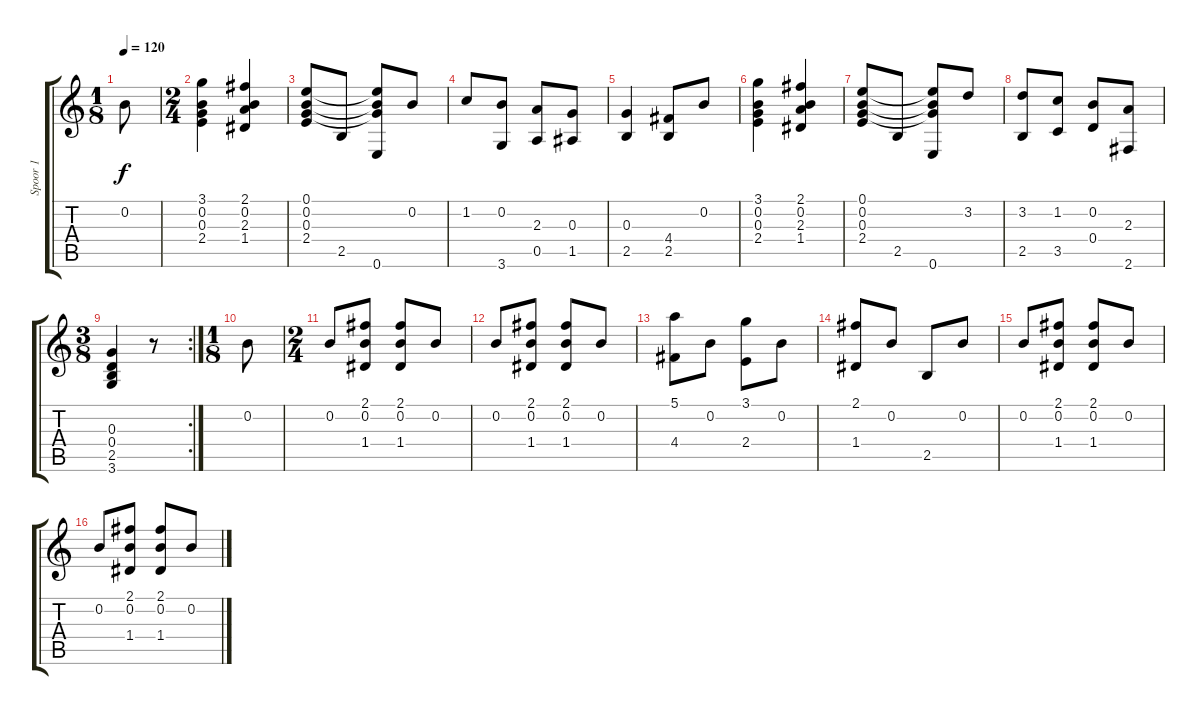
\track ("Spoor 1" "Spoor 1") {instrument acousticguitarnylon}
\staff {score tabs}
\tuning (E4 B3 G3 D3 A2 E2) {hide}
\ts (1 8)
\tempo 120
\clef g2
\ks c
0.2.8{dy f instrument acousticguitarnylon} |
\ts (2 4)
(3.1 0.2 0.3 2.4).4 (2.1 0.2 2.3 1.4).4 |
(0.1 0.2 0.3 2.4).8 2.5.8 (0.1{t} 0.2{t} 0.3{t} 0.6).8 0.2.8 |
1.2.8 (0.2 3.6).8 (2.3 0.5).8 (0.3 1.5).8 |
(0.3 2.5).4 (4.4 2.5).8 0.2.8 |
(3.1 0.2 0.3 2.4).4 (2.1 0.2 2.3 1.4).4 |
(0.1 0.2 0.3 2.4).8 2.5.8 (0.1{t} 0.2{t} 0.3{t} 0.6).8 3.2.8 |
(3.2 2.5).8 (1.2 3.5).8 (0.2 0.4).8 (2.3 2.6).8 |
\rc 2
\ts (3 8)
(0.3 0.4 2.5 3.6).4 r.8 |
\ts (1 8)
0.2.8 |
\ts (2 4)
0.2.8 (2.1 0.2 1.4).8 (2.1 0.2 1.4).8 0.2.8 |
0.2.8 (2.1 0.2 1.4).8 (2.1 0.2 1.4).8 0.2.8 |
(5.1 4.4).8 0.2.8 (3.1 2.4).8 0.2.8 |
(2.1 1.4).8 0.2.8 2.5.8 0.2.8 |
0.2.8 (2.1 0.2 1.4).8 (2.1 0.2 1.4).8 0.2.8 |
0.2.8 (2.1 0.2 1.4).8 (2.1 0.2 1.4).8 0.2.8
